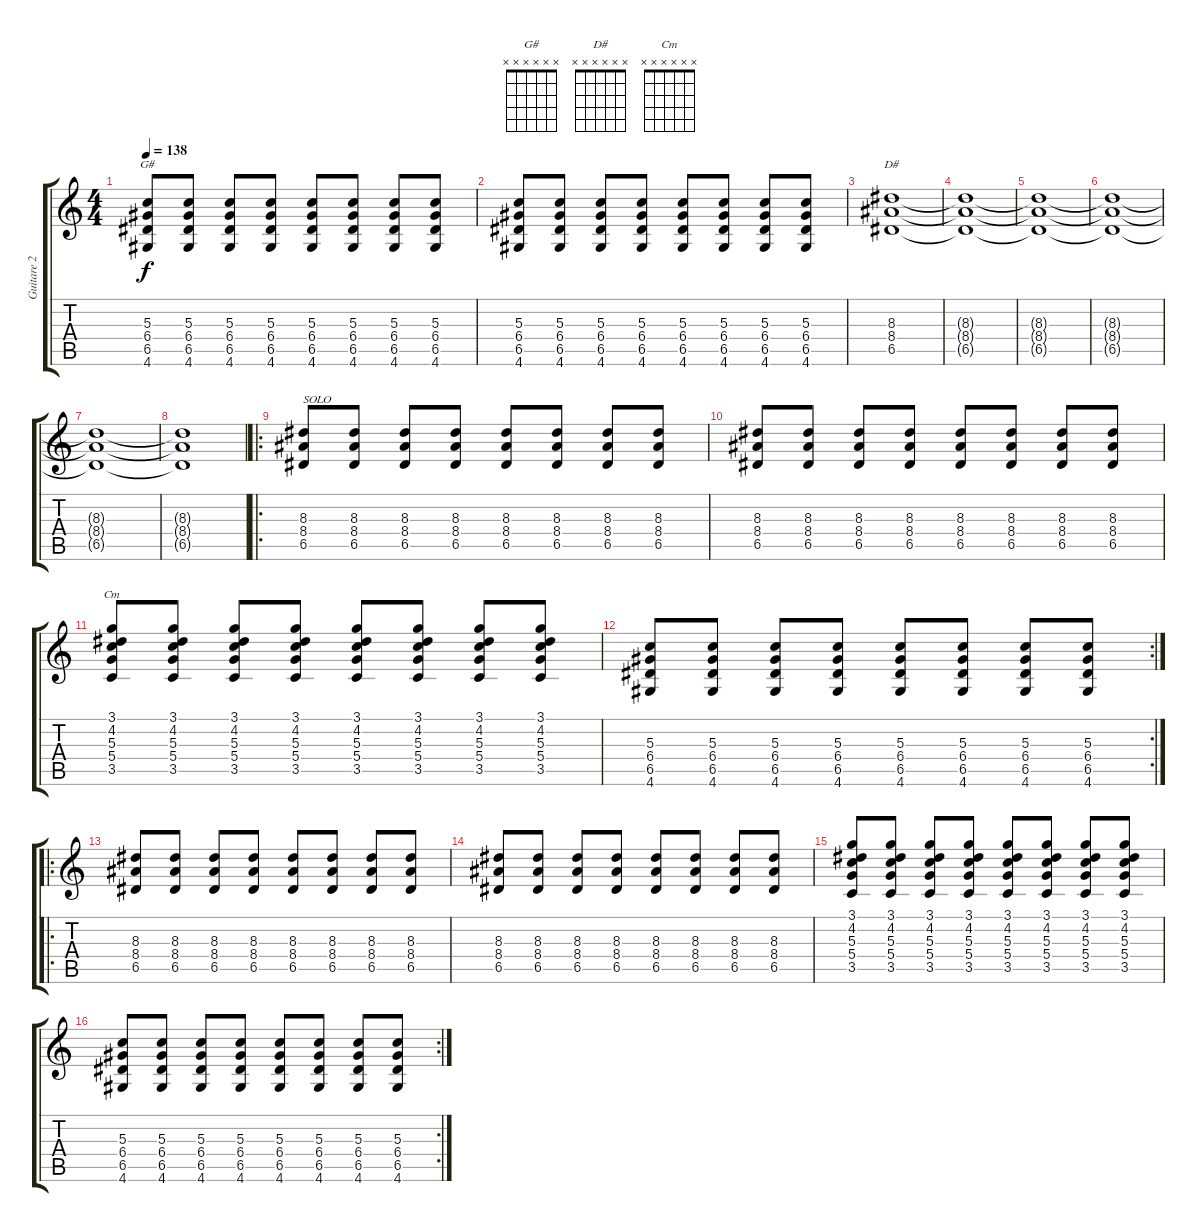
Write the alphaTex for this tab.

\track ("Guitare 2" "Guitare 2") {instrument distortionguitar}
\staff {score tabs}
\tuning (E4 B3 G3 D3 A2 E2) {hide}
\chord ("G#" x x x x x x)
\chord ("D#" x x x x x x)
\chord ("Cm" x x x x x x)
\ts (4 4)
\tempo 138
\clef g2
\ks c
(5.3 6.4 6.5 4.6).8{ch "G#" dy f} (5.3 6.4 6.5 4.6).8 (5.3 6.4 6.5 4.6).8 (5.3 6.4 6.5 4.6).8 (5.3 6.4 6.5 4.6).8 (5.3 6.4 6.5 4.6).8 (5.3 6.4 6.5 4.6).8 (5.3 6.4 6.5 4.6).8 |
(5.3 6.4 6.5 4.6).8 (5.3 6.4 6.5 4.6).8 (5.3 6.4 6.5 4.6).8 (5.3 6.4 6.5 4.6).8 (5.3 6.4 6.5 4.6).8 (5.3 6.4 6.5 4.6).8 (5.3 6.4 6.5 4.6).8 (5.3 6.4 6.5 4.6).8 |
(8.3 8.4 6.5).1{ch "D#" volume 5} |
(8.3{t} 8.4{t} 6.5{t}).1 |
(8.3{t} 8.4{t} 6.5{t}).1 |
(8.3{t} 8.4{t} 6.5{t}).1 |
(8.3{t} 8.4{t} 6.5{t}).1 |
(8.3{t} 8.4{t} 6.5{t}).1 |
\ro
(8.3 8.4 6.5).8{txt "SOLO" volume 10} (8.3 8.4 6.5).8 (8.3 8.4 6.5).8 (8.3 8.4 6.5).8 (8.3 8.4 6.5).8 (8.3 8.4 6.5).8 (8.3 8.4 6.5).8 (8.3 8.4 6.5).8 |
(8.3 8.4 6.5).8 (8.3 8.4 6.5).8 (8.3 8.4 6.5).8 (8.3 8.4 6.5).8 (8.3 8.4 6.5).8 (8.3 8.4 6.5).8 (8.3 8.4 6.5).8 (8.3 8.4 6.5).8 |
(3.1 4.2 5.3 5.4 3.5).8{ch "Cm"} (3.1 4.2 5.3 5.4 3.5).8 (3.1 4.2 5.3 5.4 3.5).8 (3.1 4.2 5.3 5.4 3.5).8 (3.1 4.2 5.3 5.4 3.5).8 (3.1 4.2 5.3 5.4 3.5).8 (3.1 4.2 5.3 5.4 3.5).8 (3.1 4.2 5.3 5.4 3.5).8 |
\rc 2
(5.3 6.4 6.5 4.6).8 (5.3 6.4 6.5 4.6).8 (5.3 6.4 6.5 4.6).8 (5.3 6.4 6.5 4.6).8 (5.3 6.4 6.5 4.6).8 (5.3 6.4 6.5 4.6).8 (5.3 6.4 6.5 4.6).8 (5.3 6.4 6.5 4.6).8 |
\ro
(8.3 8.4 6.5).8 (8.3 8.4 6.5).8 (8.3 8.4 6.5).8 (8.3 8.4 6.5).8 (8.3 8.4 6.5).8 (8.3 8.4 6.5).8 (8.3 8.4 6.5).8 (8.3 8.4 6.5).8 |
(8.3 8.4 6.5).8 (8.3 8.4 6.5).8 (8.3 8.4 6.5).8 (8.3 8.4 6.5).8 (8.3 8.4 6.5).8 (8.3 8.4 6.5).8 (8.3 8.4 6.5).8 (8.3 8.4 6.5).8 |
(3.1 4.2 5.3 5.4 3.5).8 (3.1 4.2 5.3 5.4 3.5).8 (3.1 4.2 5.3 5.4 3.5).8 (3.1 4.2 5.3 5.4 3.5).8 (3.1 4.2 5.3 5.4 3.5).8 (3.1 4.2 5.3 5.4 3.5).8 (3.1 4.2 5.3 5.4 3.5).8 (3.1 4.2 5.3 5.4 3.5).8 |
\rc 2
(5.3 6.4 6.5 4.6).8 (5.3 6.4 6.5 4.6).8 (5.3 6.4 6.5 4.6).8 (5.3 6.4 6.5 4.6).8 (5.3 6.4 6.5 4.6).8 (5.3 6.4 6.5 4.6).8 (5.3 6.4 6.5 4.6).8 (5.3 6.4 6.5 4.6).8
